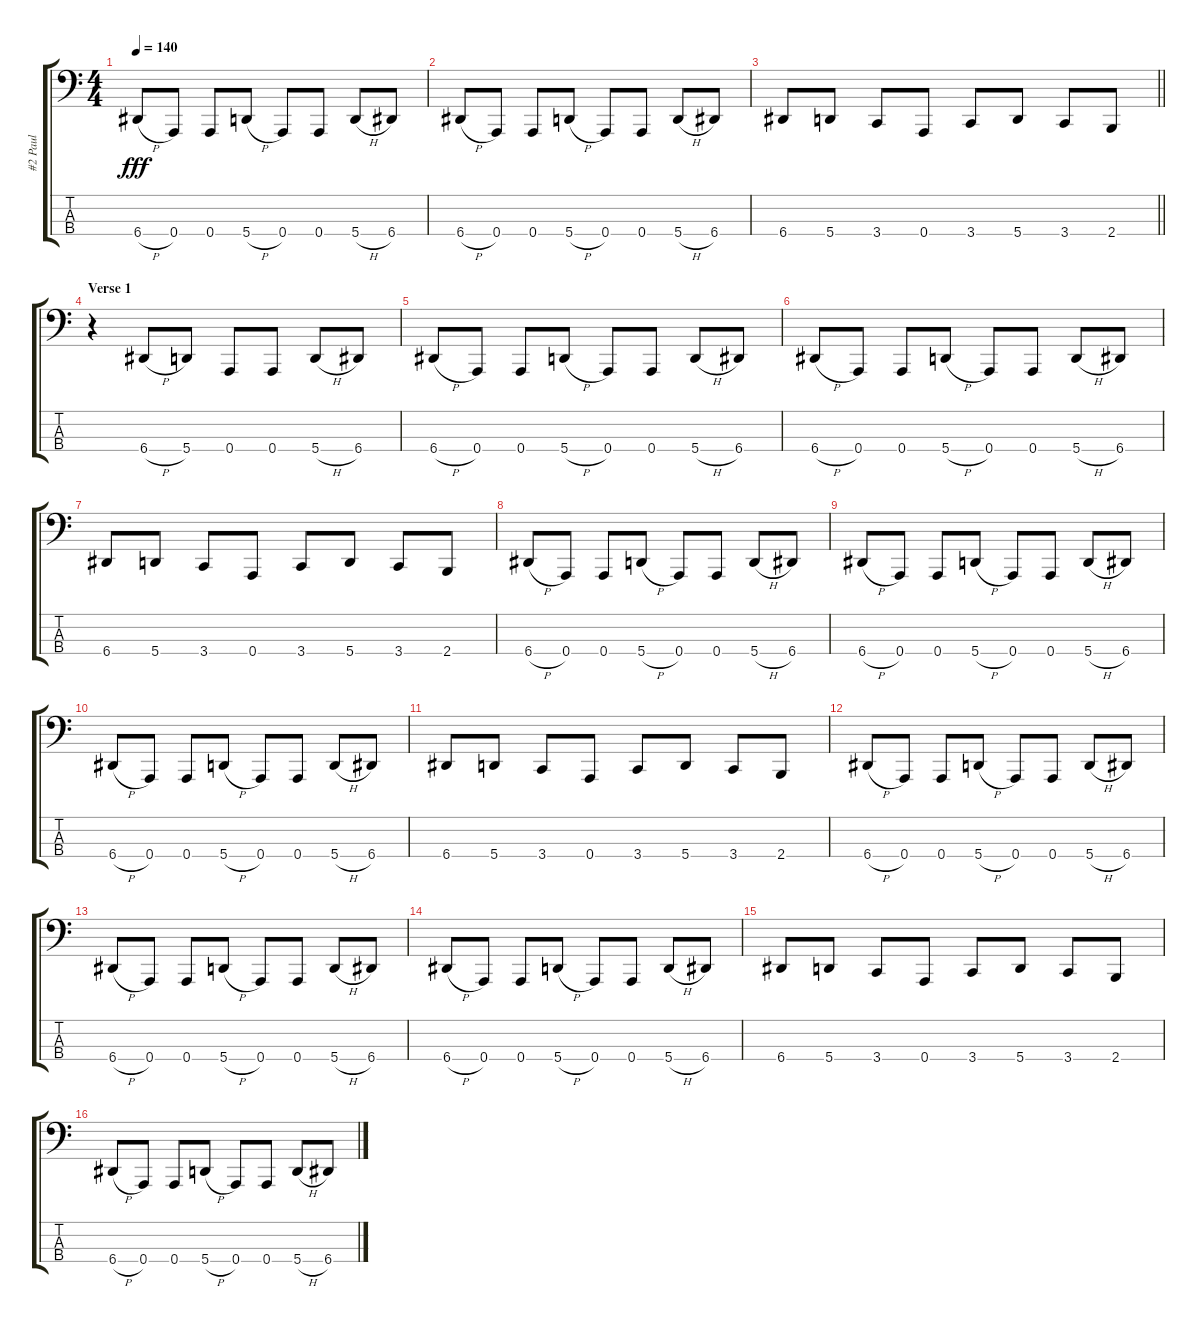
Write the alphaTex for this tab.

\track ("#2 Paul" "#2 Paul") {solo instrument electricbasspick}
\staff {score tabs}
\tuning (D2 A1 E1 A0) {hide}
\ts (4 4)
\tempo 140
\clef f4
\ks c
6.4{h}.8{dy fff} 0.4.8 0.4.8 5.4{h}.8 0.4.8 0.4.8 5.4{h}.8 6.4.8 |
6.4{h}.8 0.4.8 0.4.8 5.4{h}.8 0.4.8 0.4.8 5.4{h}.8 6.4.8 |
\barLineRight lightlight
6.4.8 5.4.8 3.4.8 0.4.8 3.4.8 5.4.8 3.4.8 2.4.8 |
\section ("" "Verse 1")
r.4 6.4{h}.8 5.4.8 0.4.8 0.4.8 5.4{h}.8 6.4.8 |
6.4{h}.8 0.4.8 0.4.8 5.4{h}.8 0.4.8 0.4.8 5.4{h}.8 6.4.8 |
6.4{h}.8 0.4.8 0.4.8 5.4{h}.8 0.4.8 0.4.8 5.4{h}.8 6.4.8 |
6.4.8 5.4.8 3.4.8 0.4.8 3.4.8 5.4.8 3.4.8 2.4.8 |
6.4{h}.8 0.4.8 0.4.8 5.4{h}.8 0.4.8 0.4.8 5.4{h}.8 6.4.8 |
6.4{h}.8 0.4.8 0.4.8 5.4{h}.8 0.4.8 0.4.8 5.4{h}.8 6.4.8 |
6.4{h}.8 0.4.8 0.4.8 5.4{h}.8 0.4.8 0.4.8 5.4{h}.8 6.4.8 |
6.4.8 5.4.8 3.4.8 0.4.8 3.4.8 5.4.8 3.4.8 2.4.8 |
6.4{h}.8 0.4.8 0.4.8 5.4{h}.8 0.4.8 0.4.8 5.4{h}.8 6.4.8 |
6.4{h}.8 0.4.8 0.4.8 5.4{h}.8 0.4.8 0.4.8 5.4{h}.8 6.4.8 |
6.4{h}.8 0.4.8 0.4.8 5.4{h}.8 0.4.8 0.4.8 5.4{h}.8 6.4.8 |
6.4.8 5.4.8 3.4.8 0.4.8 3.4.8 5.4.8 3.4.8 2.4.8 |
6.4{h}.8 0.4.8 0.4.8 5.4{h}.8 0.4.8 0.4.8 5.4{h}.8 6.4.8
